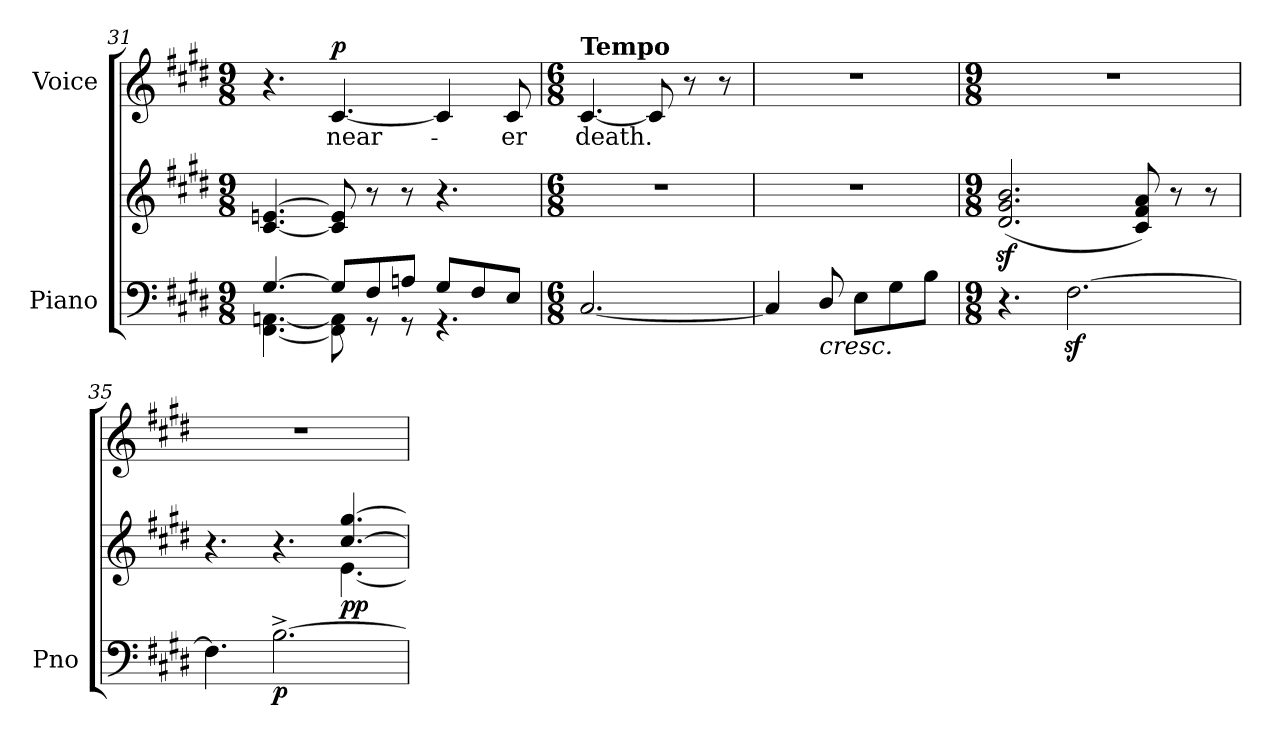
**kern	**kern	**dynam	**kern	**text	**dynam
*part2	*part2	*part2	*part1	*part1	*part1
*staff3	*staff2	*staff2/3	*staff1	*staff1	*staff1
*I"Piano	*	*	*I"Voice	*	*
*I'Pno	*	*	*	*	*
*clefF4	*clefG2	*	*clefG2	*	*
*k[f#c#g#d#]	*k[f#c#g#d#]	*	*k[f#c#g#d#]	*	*
*M9/8	*M9/8	*	*M9/8	*	*
=31	=31	=31	=31	=31	=31
*^	*	*	*	*	*
[4.G#/	[4.FF#\ [>4.AAn\	[4.c#/ [4.en/	.	4.r	.	.
!	!	!	!	!	!LO:LY:b	!LO:DY:a
8G#/L]	8FF#\] 8AA\]	8c#/] 8e/]	.	[4.c#/	near-	p
8F#/	8r	8r	.	.	.	.
8An/J	8r	8r	.	.	.	.
8G#/L	4.r	4.r	.	4c#/]	.	.
8F#/	.	.	.	.	.	.
!	!	!	!	!	!LO:LY:b	!
8E/J	.	.	.	8c#/	-er	.
*v	*v	*	*	*	*	*
=32	=32	=32	=32	=32	=32
*M6/8	*M6/8	*	*M6/8	*	*
!	!	!	!LO:TX:a:B:t=Tempo	!	!
!	!	!	!	!LO:LY:b	!
[2.C#/	2.r	.	[4.c#/	death.	.
.	.	.	8c#/]	.	.
.	.	.	8r	.	.
.	.	.	8r	.	.
!!LO:LB:g=z
=33	=33	=33	=33	=33	=33
4C#/]	2.r	.	2.r	.	.
!	!	!LO:HP:b=2	!	!	!
8D#/	.	<	.	.	.
8E\L	.	.	.	.	.
8G#\	.	.	.	.	.
8B\J	.	.	.	.	.
=34	=34	=34	=34	=34	=34
*M9/8	*M9/8	*	*M9/8	*	*
!	!	!LO:DY:a	!	!	!
4.r	(>2.d#/z> 2.g#/z> 2.b/z>	other-dynamics	8%9r	.	.
!	!	!LO:DY:a=2	!	!	!
[2.F#z>\	.	other-dynamics	.	.	.
.	8c#/ 8f#/ 8a/)	.	.	.	.
.	8r	[	.	.	.
.	8r	.	.	.	.
=35	=35	=35	=35	=35	=35
*	*^	*	*	*	*
4.F#\]	4.r	2.ryy	.	8%9r	.	.
!	!	!	!LO:DY:b=2	!	!	!
[2.B^\	4.r	.	p	.	.	.
!	!	!	!LO:DY:b	!	!	!
.	[4.cc#/ [4.gg#/	[4.e\	pp	.	.	.
*	*v	*v	*	*	*	*
=	=	=	=	=	=
*-	*-	*-	*-	*-	*-
